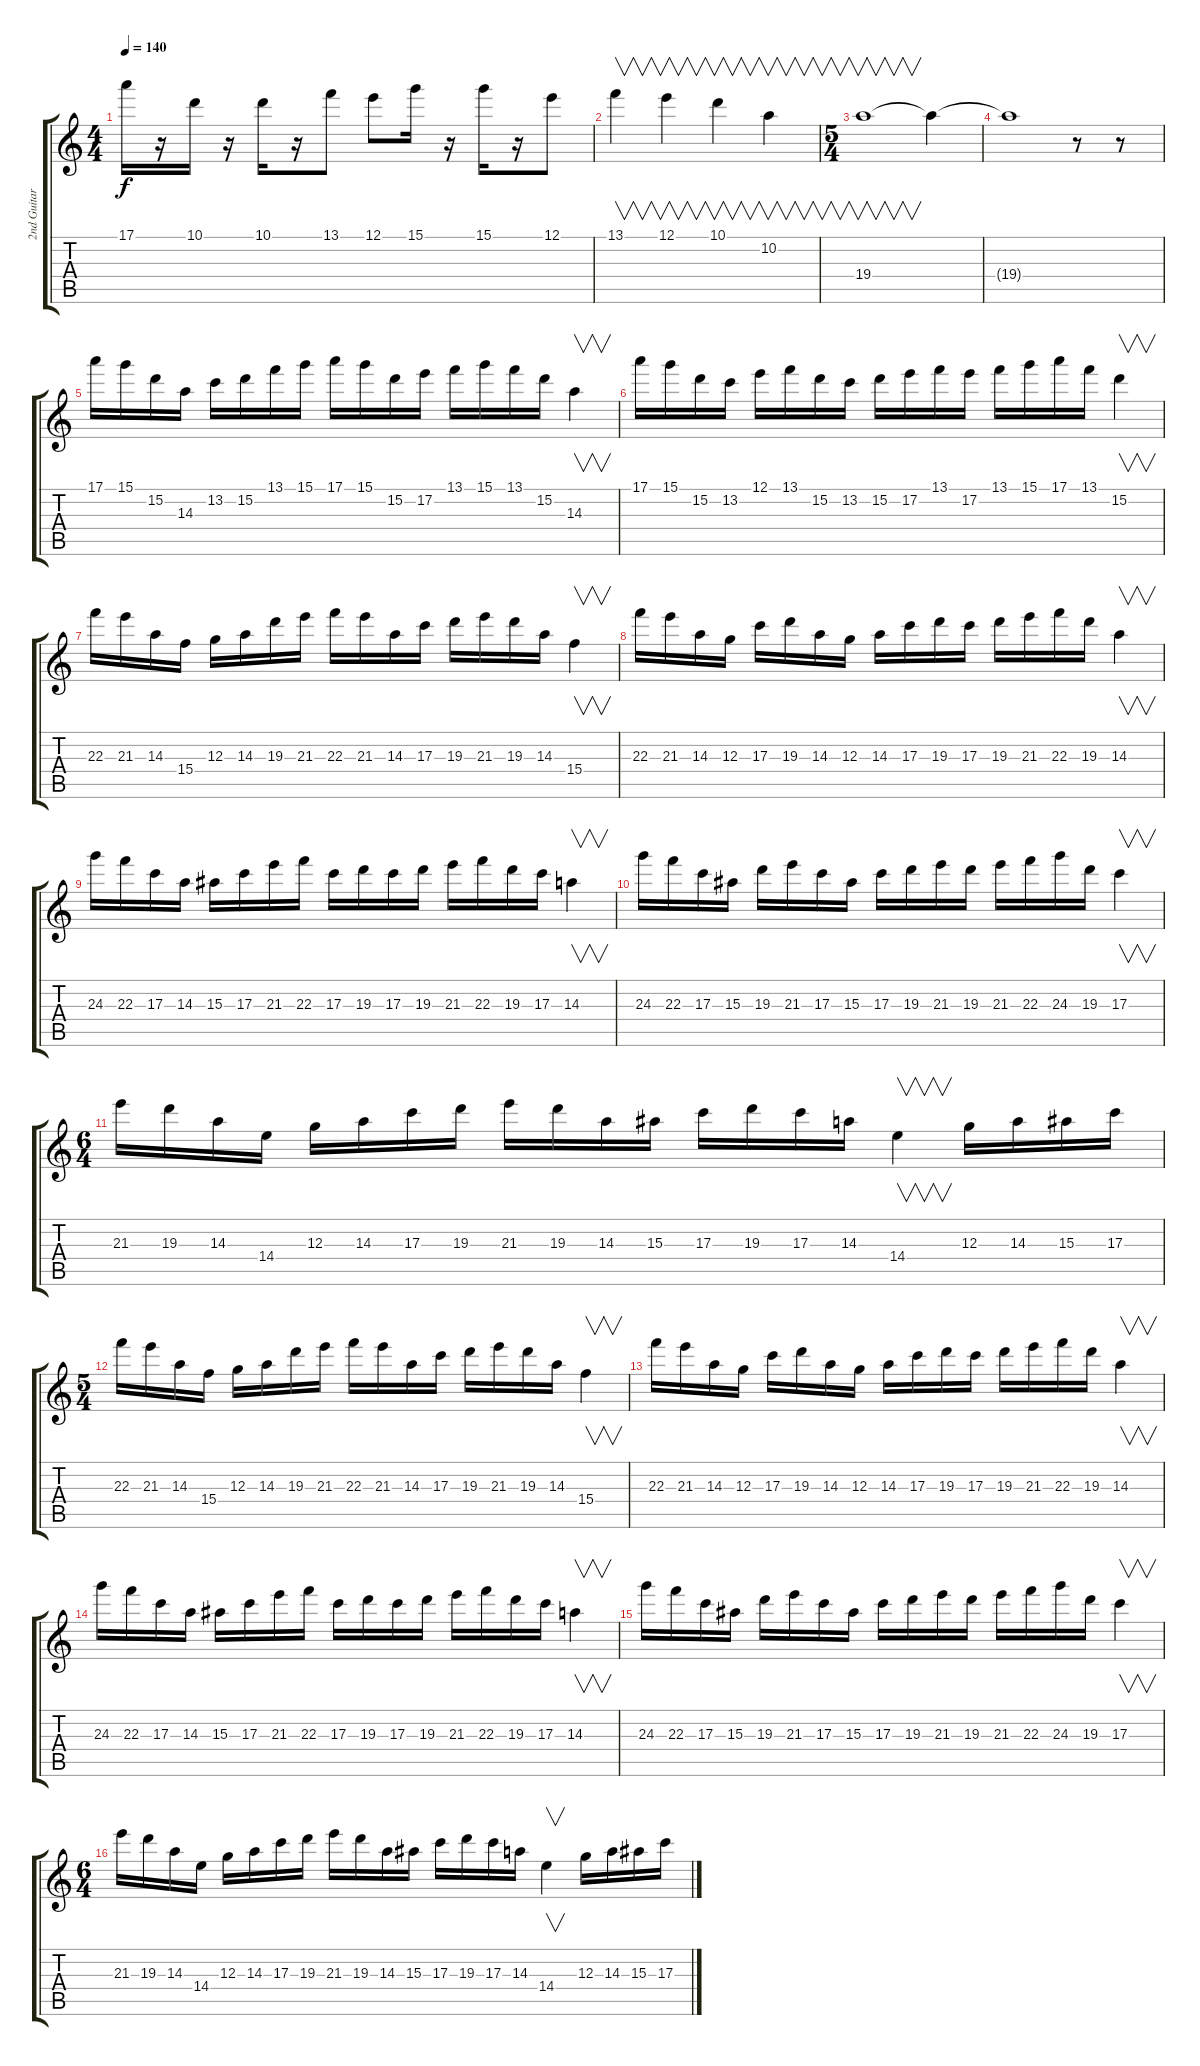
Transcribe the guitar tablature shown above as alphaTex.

\track ("2nd Guitar" "2nd Guitar") {instrument overdrivenguitar}
\staff {score tabs}
\tuning (E4 B3 G3 D3 A2 E2) {hide}
\ts (4 4)
\tempo 140
\clef g2
\ks c
17.1.16{dy f} r.16 10.1.16 r.16 10.1.16 r.16 13.1.8 12.1.8 15.1.16 r.16 15.1.16 r.16 12.1.8 |
13.1.4{v} 12.1.4{v} 10.1.4{v} 10.2.4{v} |
\ts (5 4)
19.4.1{v volume 5} 19.4{t}.4 |
19.4{t}.1 r.8 r.8{volume 11 balance 6} |
17.1.16 15.1.16 15.2.16 14.3.16 13.2.16 15.2.16 13.1.16 15.1.16 17.1.16 15.1.16 15.2.16 17.2.16 13.1.16 15.1.16 13.1.16 15.2.16 14.3.4{v} |
17.1.16 15.1.16 15.2.16 13.2.16 12.1.16 13.1.16 15.2.16 13.2.16 15.2.16 17.2.16 13.1.16 17.2.16 13.1.16 15.1.16 17.1.16 13.1.16 15.2.4{v} |
22.3.16 21.3.16 14.3.16 15.4.16 12.3.16 14.3.16 19.3.16 21.3.16 22.3.16 21.3.16 14.3.16 17.3.16 19.3.16 21.3.16 19.3.16 14.3.16 15.4.4{v} |
22.3.16 21.3.16 14.3.16 12.3.16 17.3.16 19.3.16 14.3.16 12.3.16 14.3.16 17.3.16 19.3.16 17.3.16 19.3.16 21.3.16 22.3.16 19.3.16 14.3.4{v} |
24.3.16 22.3.16 17.3.16 14.3.16 15.3.16 17.3.16 21.3.16 22.3.16 17.3.16 19.3.16 17.3.16 19.3.16 21.3.16 22.3.16 19.3.16 17.3.16 14.3.4{v} |
24.3.16 22.3.16 17.3.16 15.3.16 19.3.16 21.3.16 17.3.16 15.3.16 17.3.16 19.3.16 21.3.16 19.3.16 21.3.16 22.3.16 24.3.16 19.3.16 17.3.4{v} |
\ts (6 4)
21.3.16 19.3.16 14.3.16 14.4.16 12.3.16 14.3.16 17.3.16 19.3.16 21.3.16 19.3.16 14.3.16 15.3.16 17.3.16 19.3.16 17.3.16 14.3.16 14.4.4{v} 12.3.16 14.3.16 15.3.16 17.3.16 |
\ts (5 4)
22.3.16 21.3.16 14.3.16 15.4.16 12.3.16 14.3.16 19.3.16 21.3.16 22.3.16 21.3.16 14.3.16 17.3.16 19.3.16 21.3.16 19.3.16 14.3.16 15.4.4{v} |
22.3.16 21.3.16 14.3.16 12.3.16 17.3.16 19.3.16 14.3.16 12.3.16 14.3.16 17.3.16 19.3.16 17.3.16 19.3.16 21.3.16 22.3.16 19.3.16 14.3.4{v} |
24.3.16 22.3.16 17.3.16 14.3.16 15.3.16 17.3.16 21.3.16 22.3.16 17.3.16 19.3.16 17.3.16 19.3.16 21.3.16 22.3.16 19.3.16 17.3.16 14.3.4{v} |
24.3.16 22.3.16 17.3.16 15.3.16 19.3.16 21.3.16 17.3.16 15.3.16 17.3.16 19.3.16 21.3.16 19.3.16 21.3.16 22.3.16 24.3.16 19.3.16 17.3.4{v} |
\ts (6 4)
21.3.16 19.3.16 14.3.16 14.4.16 12.3.16 14.3.16 17.3.16 19.3.16 21.3.16 19.3.16 14.3.16 15.3.16 17.3.16 19.3.16 17.3.16 14.3.16 14.4.4{v} 12.3.16 14.3.16 15.3.16 17.3.16
